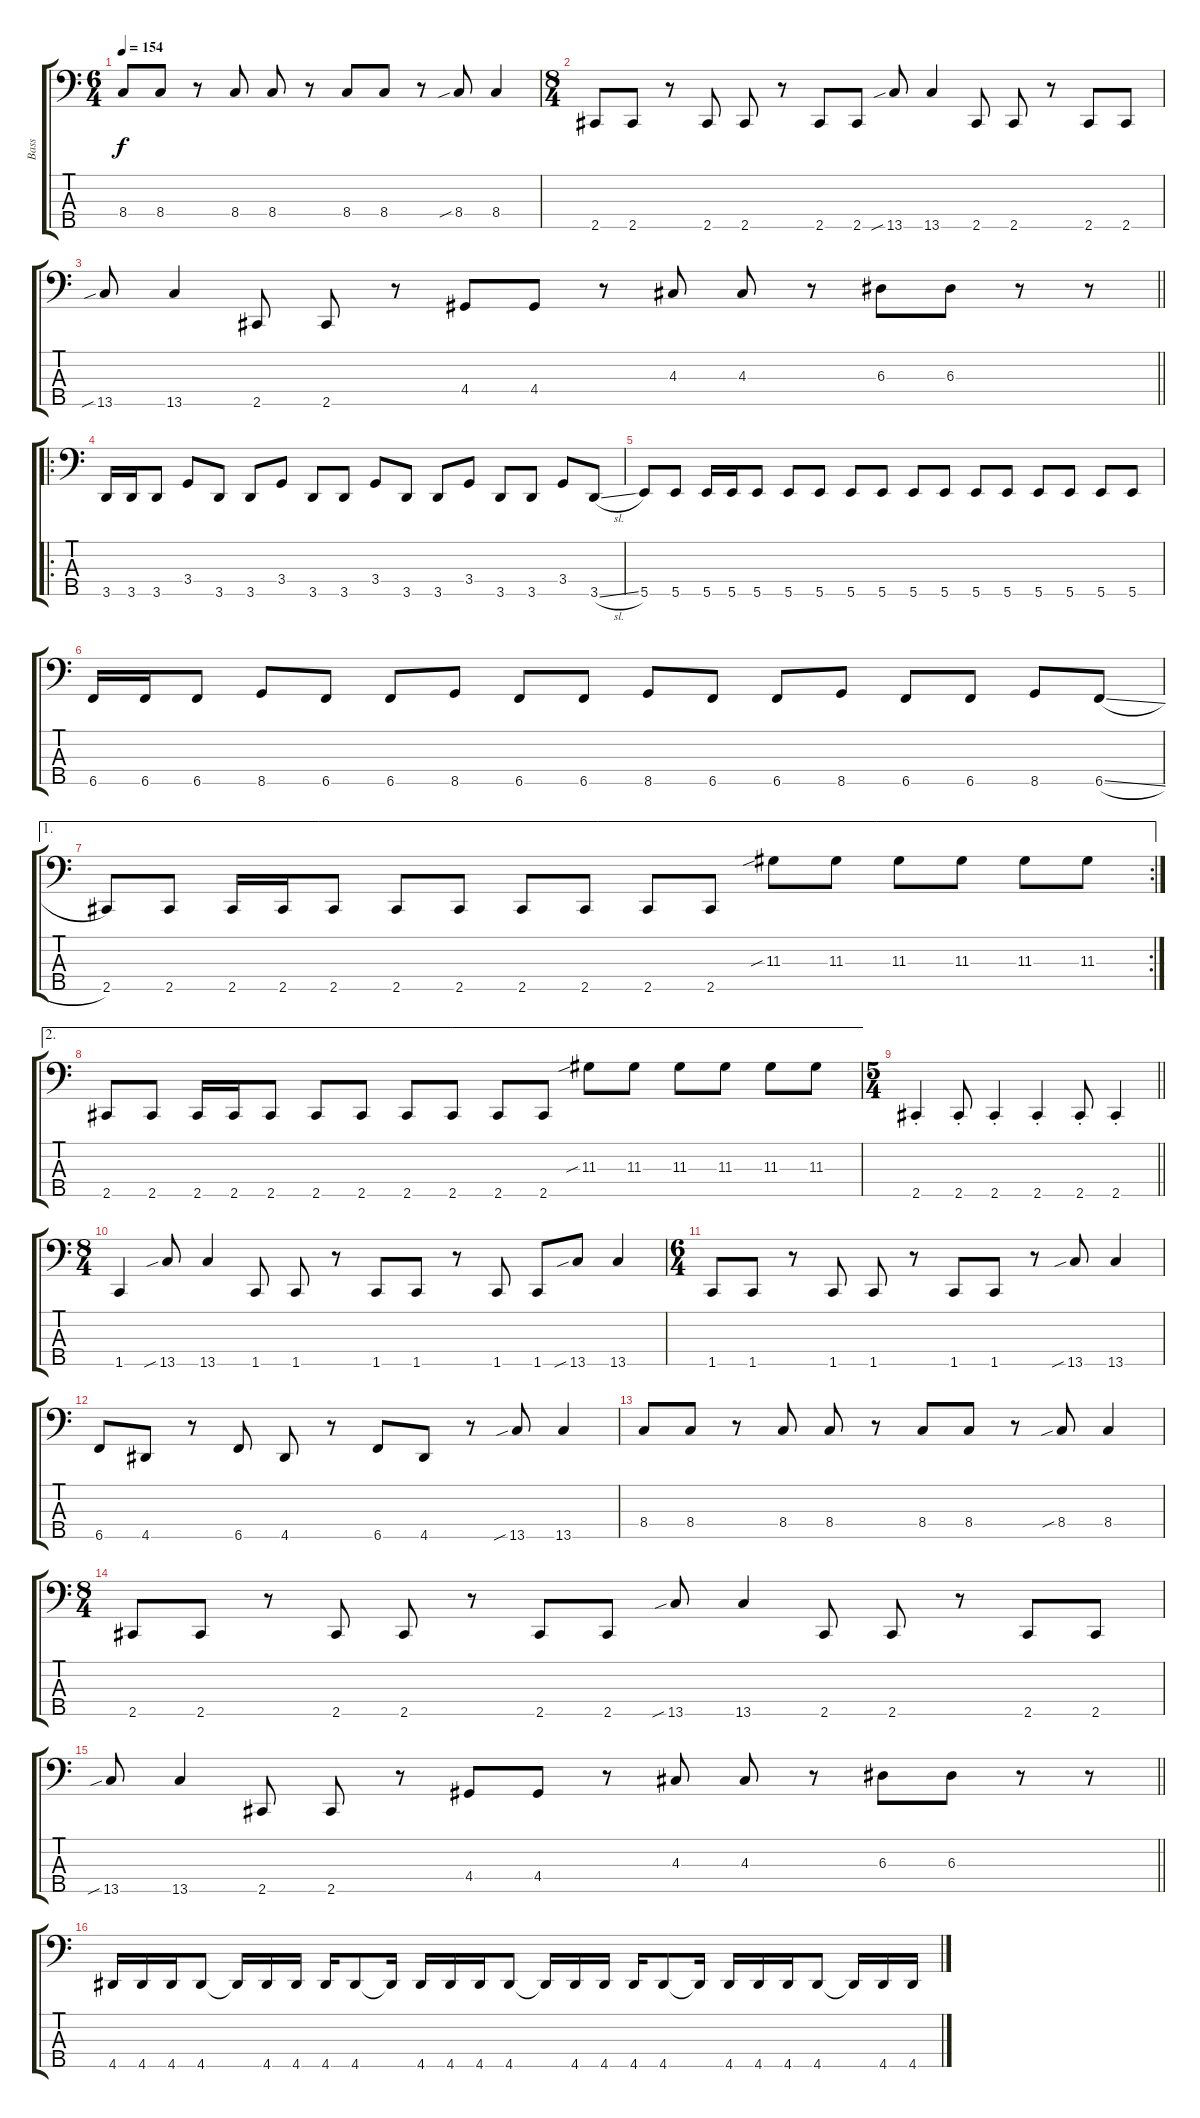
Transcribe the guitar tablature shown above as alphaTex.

\track ("Bass" "Bass") {instrument electricbasspick}
\staff {score tabs}
\tuning (G2 D2 A1 E1 B0) {hide}
\ts (6 4)
\tempo 154
\clef f4
\ks c
8.4.8{dy f} 8.4.8 r.8 8.4.8 8.4.8 r.8 8.4.8 8.4.8 r.8 8.4{sib}.8 8.4.4 |
\ts (8 4)
2.5.8 2.5.8 r.8 2.5.8 2.5.8 r.8 2.5.8 2.5.8 13.5{sib}.8 13.5.4 2.5.8 2.5.8 r.8 2.5.8 2.5.8 |
\barLineRight lightlight
13.5{sib}.8 13.5.4 2.5.8 2.5.8 r.8 4.4.8 4.4.8 r.8 4.3.8 4.3.8 r.8 6.3.8 6.3.8 r.8 r.8 |
\ro
3.5.16 3.5.16 3.5.8 3.4.8 3.5.8 3.5.8 3.4.8 3.5.8 3.5.8 3.4.8 3.5.8 3.5.8 3.4.8 3.5.8 3.5.8 3.4.8 3.5{sl}.8 |
5.5.8 5.5.8 5.5.16 5.5.16 5.5.8 5.5.8 5.5.8 5.5.8 5.5.8 5.5.8 5.5.8 5.5.8 5.5.8 5.5.8 5.5.8 5.5.8 5.5.8 |
6.5.16 6.5.16 6.5.8 8.5.8 6.5.8 6.5.8 8.5.8 6.5.8 6.5.8 8.5.8 6.5.8 6.5.8 8.5.8 6.5.8 6.5.8 8.5.8 6.5{sl}.8 |
\ae 1
\rc 2
2.5.8 2.5.8 2.5.16 2.5.16 2.5.8 2.5.8 2.5.8 2.5.8 2.5.8 2.5.8 2.5.8 11.3{sib}.8 11.3.8 11.3.8 11.3.8 11.3.8 11.3.8 |
\ae 2
2.5.8 2.5.8 2.5.16 2.5.16 2.5.8 2.5.8 2.5.8 2.5.8 2.5.8 2.5.8 2.5.8 11.3{sib}.8 11.3.8 11.3.8 11.3.8 11.3.8 11.3.8 |
\ts (5 4)
\barLineRight lightlight
2.5{st}.4 2.5{st}.8 2.5{st}.4 2.5{st}.4 2.5{st}.8 2.5{st}.4 |
\ts (8 4)
1.5.4 13.5{sib}.8 13.5.4 1.5.8 1.5.8 r.8 1.5.8 1.5.8 r.8 1.5.8 1.5.8 13.5{sib}.8 13.5.4 |
\ts (6 4)
1.5.8 1.5.8 r.8 1.5.8 1.5.8 r.8 1.5.8 1.5.8 r.8 13.5{sib}.8 13.5.4 |
6.5.8 4.5.8 r.8 6.5.8 4.5.8 r.8 6.5.8 4.5.8 r.8 13.5{sib}.8 13.5.4 |
8.4.8 8.4.8 r.8 8.4.8 8.4.8 r.8 8.4.8 8.4.8 r.8 8.4{sib}.8 8.4.4 |
\ts (8 4)
2.5.8 2.5.8 r.8 2.5.8 2.5.8 r.8 2.5.8 2.5.8 13.5{sib}.8 13.5.4 2.5.8 2.5.8 r.8 2.5.8 2.5.8 |
\barLineRight lightlight
13.5{sib}.8 13.5.4 2.5.8 2.5.8 r.8 4.4.8 4.4.8 r.8 4.3.8 4.3.8 r.8 6.3.8 6.3.8 r.8 r.8 |
4.5.16 4.5.16 4.5.16 4.5.8 4.5{t}.16 4.5.16 4.5.16 4.5.16 4.5.8 4.5{t}.16 4.5.16 4.5.16 4.5.16 4.5.8 4.5{t}.16 4.5.16 4.5.16 4.5.16 4.5.8 4.5{t}.16 4.5.16 4.5.16 4.5.16 4.5.8 4.5{t}.16 4.5.16 4.5.16
